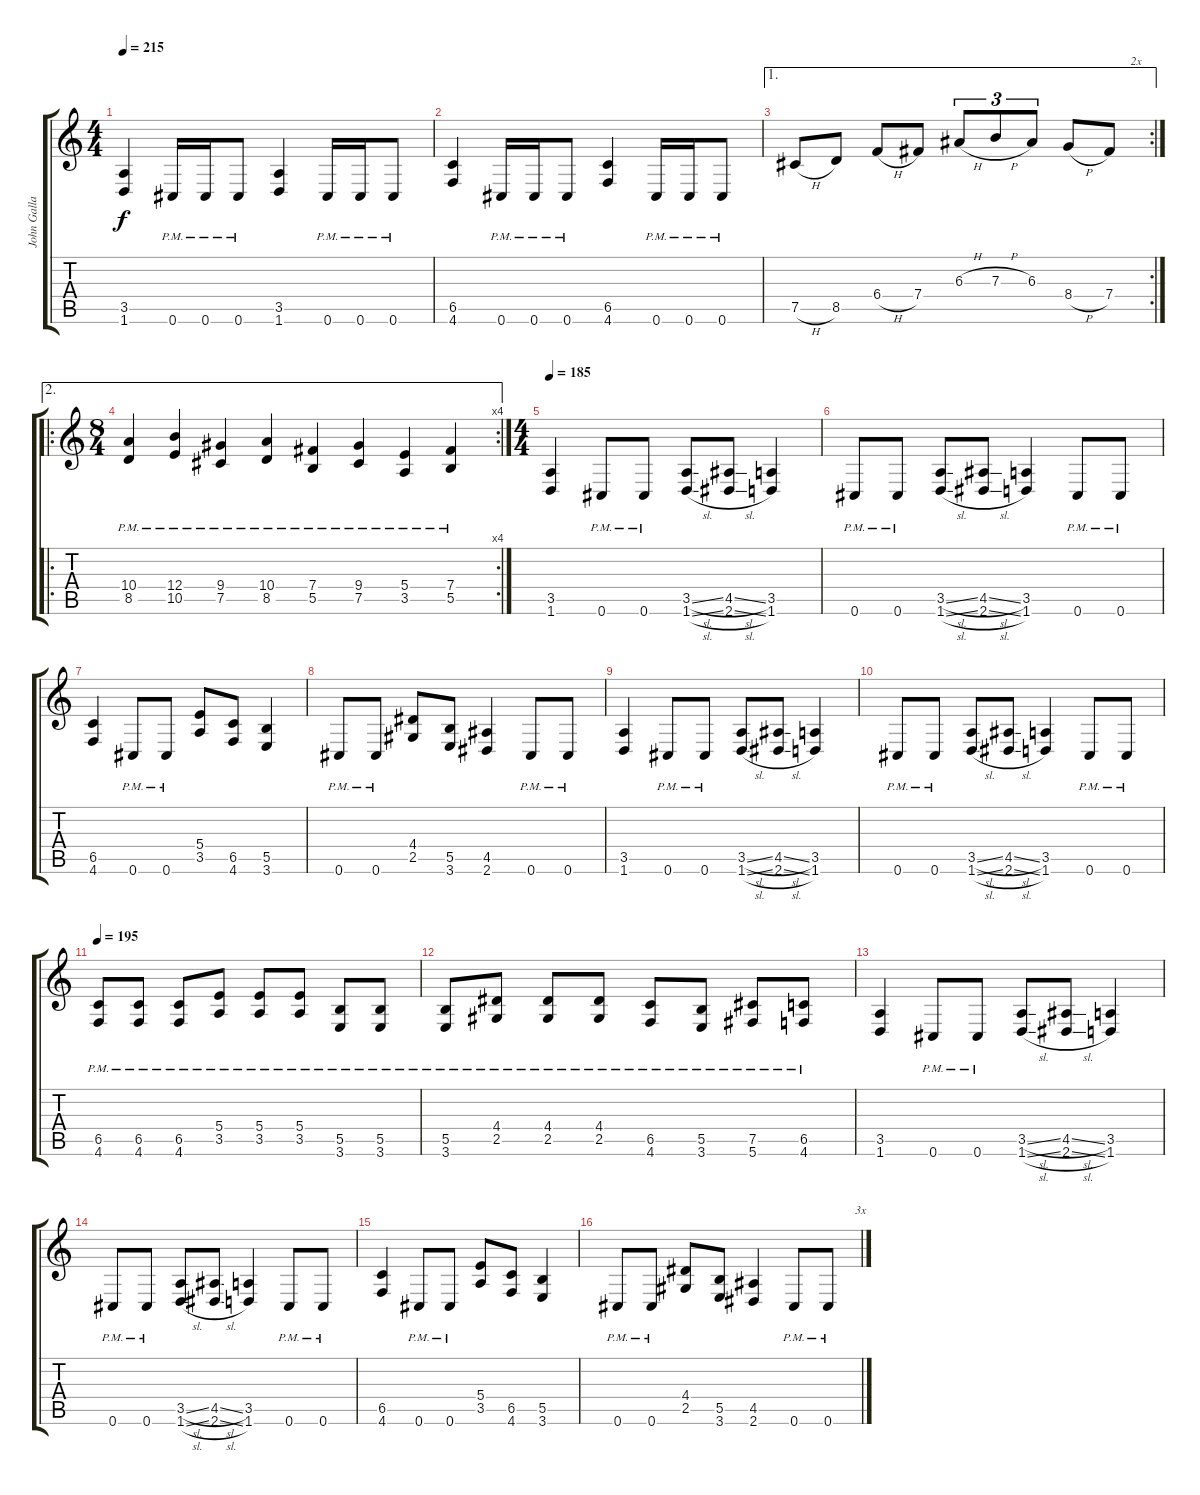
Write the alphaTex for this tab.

\track ("John Gallagher" "John Galla") {instrument overdrivenguitar}
\staff {score tabs}
\tuning (Db4 Ab3 E3 B2 Gb2 Db2) {hide}
\ts (4 4)
\tempo 215
\clef g2
\ks c
(3.5 1.6).4{dy f} 0.6{pm}.16 0.6{pm}.16 0.6{pm}.8 (3.5 1.6).4 0.6{pm}.16 0.6{pm}.16 0.6{pm}.8 |
(6.5 4.6).4 0.6{pm}.16 0.6{pm}.16 0.6{pm}.8 (6.5 4.6).4 0.6{pm}.16 0.6{pm}.16 0.6{pm}.8 |
\ae 1
\rc 2
7.5{h}.8 8.5.8 6.4{h}.8 7.4.8 6.3{h}.8{tu (3 2)} 7.3{h}.8{tu (3 2)} 6.3.8{tu (3 2)} 8.4{h}.8 7.4.8{txt "       2x"} |
\ae 2
\ro
\rc 4
\ts (8 4)
(10.4{pm} 8.5{pm}).4 (12.4{pm} 10.5{pm}).4 (9.4{pm} 7.5{pm}).4 (10.4{pm} 8.5{pm}).4 (7.4{pm} 5.5{pm}).4 (9.4{pm} 7.5{pm}).4 (5.4{pm} 3.5{pm}).4 (7.4{pm} 5.5{pm}).4 |
\ts (4 4)
\tempo 185
(3.5 1.6).4 0.6{pm}.8 0.6{pm}.8 (3.5{sl} 1.6{sl}).8 (4.5{sl} 2.6{sl}).8 (3.5 1.6).4 |
0.6{pm}.8 0.6{pm}.8 (3.5{sl} 1.6{sl}).8 (4.5{sl} 2.6{sl}).8 (3.5 1.6).4 0.6{pm}.8 0.6{pm}.8 |
(6.5 4.6).4 0.6{pm}.8 0.6{pm}.8 (5.4 3.5).8 (6.5 4.6).8 (5.5 3.6).4 |
0.6{pm}.8 0.6{pm}.8 (4.4 2.5).8 (5.5 3.6).8 (4.5 2.6).4 0.6{pm}.8 0.6{pm}.8 |
(3.5 1.6).4 0.6{pm}.8 0.6{pm}.8 (3.5{sl} 1.6{sl}).8 (4.5{sl} 2.6{sl}).8 (3.5 1.6).4 |
0.6{pm}.8 0.6{pm}.8 (3.5{sl} 1.6{sl}).8 (4.5{sl} 2.6{sl}).8 (3.5 1.6).4 0.6{pm}.8 0.6{pm}.8 |
\tempo 195
(6.5{pm} 4.6{pm}).8 (6.5{pm} 4.6{pm}).8 (6.5{pm} 4.6{pm}).8 (5.4{pm} 3.5{pm}).8 (5.4{pm} 3.5{pm}).8 (5.4{pm} 3.5{pm}).8 (5.5{pm} 3.6{pm}).8 (5.5{pm} 3.6{pm}).8 |
(5.5{pm} 3.6{pm}).8 (4.4{pm} 2.5{pm}).8 (4.4{pm} 2.5{pm}).8 (4.4{pm} 2.5{pm}).8 (6.5{pm} 4.6{pm}).8 (5.5{pm} 3.6{pm}).8 (7.5{pm} 5.6{pm}).8 (6.5{pm} 4.6{pm}).8 |
(3.5 1.6).4 0.6{pm}.8 0.6{pm}.8 (3.5{sl} 1.6{sl}).8 (4.5{sl} 2.6{sl}).8 (3.5 1.6).4 |
0.6{pm}.8 0.6{pm}.8 (3.5{sl} 1.6{sl}).8 (4.5{sl} 2.6{sl}).8 (3.5 1.6).4 0.6{pm}.8 0.6{pm}.8 |
(6.5 4.6).4 0.6{pm}.8 0.6{pm}.8 (5.4 3.5).8 (6.5 4.6).8 (5.5 3.6).4 |
0.6{pm}.8 0.6{pm}.8 (4.4 2.5).8 (5.5 3.6).8 (4.5 2.6).4 0.6{pm}.8 0.6{pm}.8{txt "         3x"}
